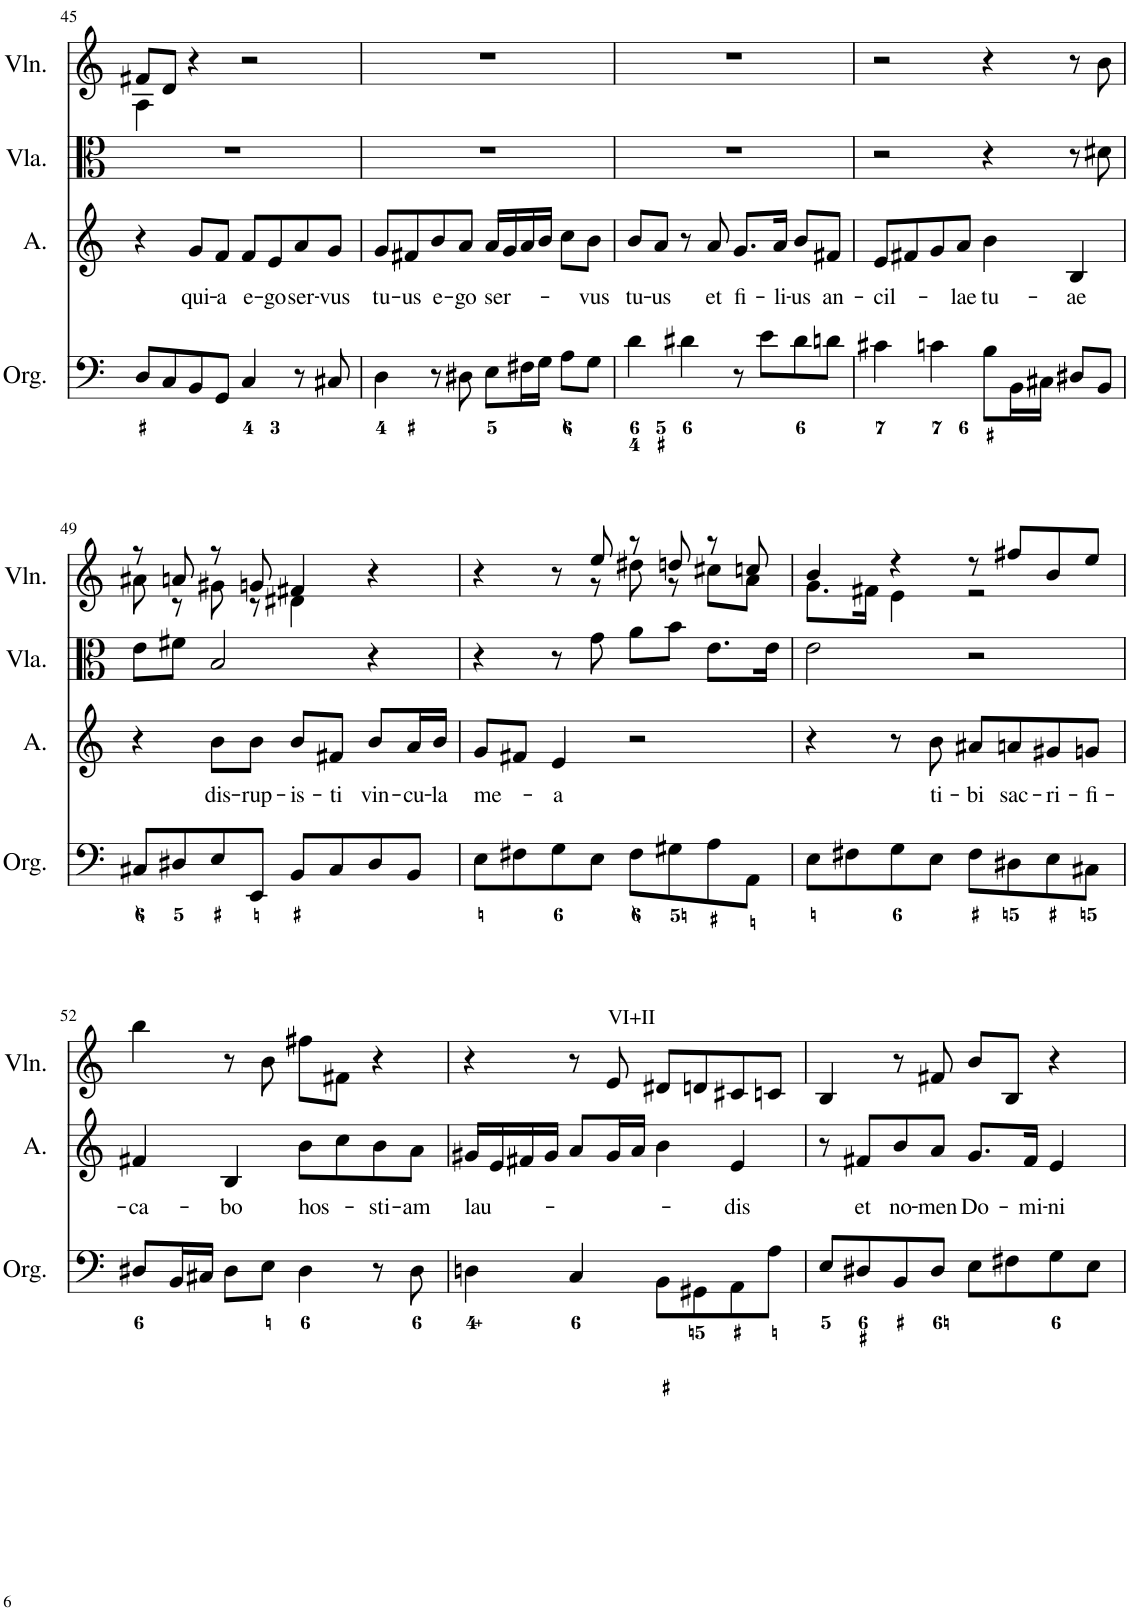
**kern	**kern	**text	**kern	**kern
*part4	*part3	*part3	*part2	*part1
*staff4	*staff3	*staff3	*staff2	*staff1
*I"Organ	*I"Alto	*	*I"Viola	*I"Violin
*I'Org.	*I'A.	*	*I'Vla.	*I'Vln.
!!LO:PB:g=z
*clefF4	*clefG2	*	*clefC3	*clefG2
*k[]	*k[]	*	*k[]	*k[]
*M4/4	*M4/4	*	*M4/4	*M4/4
=45	=45	=45	=45	=45
*	*	*	*	*^
8D/L	4r	.	1r	8f#X/L	4A\
8C/	.	.	.	8d/J	.
!	!	!LO:LY:b	!	!	!
8BB/	8g/L	qui-	.	4r	2.ryy
!	!	!LO:LY:b	!	!	!
8GG/J	8f/J	-a	.	.	.
!	!	!LO:LY:b	!	!	!
4C/	8f/L	e-	.	2r	.
!	!	!LO:LY:b	!	!	!
.	8e/	-go	.	.	.
!	!	!LO:LY:b	!	!	!
8r	8a/	ser-	.	.	.
!	!	!LO:LY:b	!	!	!
8C#X/	8g/J	-vus	.	.	.
*	*	*	*	*v	*v
=46	=46	=46	=46	=46
!	!	!LO:LY:b	!	!
4D\	8g/L	tu-	1r	1r
!	!	!LO:LY:b	!	!
.	8f#X/	-us	.	.
!	!	!LO:LY:b	!	!
8r	8b/	e-	.	.
!	!	!LO:LY:b	!	!
8D#X\	8a/J	-go	.	.
!	!	!LO:LY:b	!	!
8E\L	16a/LL	ser-	.	.
.	16g/	.	.	.
16F#X\L	16a/	.	.	.
16G\JJ	16b/JJ	.	.	.
8A\L	8cc\L	.	.	.
!	!	!LO:LY:b	!	!
8G\J	8b\J	-vus	.	.
=47	=47	=47	=47	=47
!	!	!LO:LY:b	!	!
4d\	8b/L	tu-	1r	1r
!	!	!LO:LY:b	!	!
.	8a/J	-us	.	.
4d#X\	8r	.	.	.
!	!	!LO:LY:b	!	!
.	8a/	et	.	.
!	!	!LO:LY:b	!	!
8r	8.g/L	fi-	.	.
8e\L	.	.	.	.
!	!	!LO:LY:b	!	!
.	16a/Jk	-li-	.	.
!	!	!LO:LY:b	!	!
8d#\	8b/L	-us	.	.
!	!	!LO:LY:b	!	!
8dn\J	8f#X/J	an-	.	.
=48	=48	=48	=48	=48
!	!	!LO:LY:b	!	!
4c#X\	8e/L	-cil-	2r	2r
.	8f#X/	.	.	.
4cn\	8g/	.	.	.
!	!	!LO:LY:b	!	!
.	8a/J	-lae	.	.
!	!	!LO:LY:b	!	!
8B\L	4b\	tu-	4r	4r
16BB\L	.	.	.	.
16C#X\JJ	.	.	.	.
!	!	!LO:LY:b	!	!
8D#X/L	4B/	-ae	8r	8r
8BB/J	.	.	8d#X\	8b\
!!LO:LB:g=z
=49	=49	=49	=49	=49
*	*	*	*	*^
8C#X/L	4r	.	8e\L	8r	8a#X\
8D#X/	.	.	8f#X\J	8an/	8r
!	!	!LO:LY:b	!	!	!
8E/	8b\L	dis-	2B/	8r	8g#X\
!	!	!LO:LY:b	!	!	!
8EE/J	8b\J	-rup-	.	8gn/	8r
!	!	!LO:LY:b	!	!	!
8BB/L	8b/L	-is-	.	4f#X/	4d#X\
!	!	!LO:LY:b	!	!	!
8C#/	8f#X/J	-ti	.	.	.
!	!	!LO:LY:b	!	!	!
8D#/	8b/L	vin-	4r	4r	4ryy
!	!	!LO:LY:b	!	!	!
8BB/J	16a/L	-cu-	.	.	.
!	!	!LO:LY:b	!	!	!
.	16b/JJ	-la	.	.	.
=50	=50	=50	=50	=50	=50
!	!	!LO:LY:b	!	!	!
8E\L	8g/L	me-	4r	4r	4.ryy
8F#X\	8f#X/J	.	.	.	.
!	!	!LO:LY:b	!	!	!
8G\	4e/	-a	8r	8r	.
8E\J	.	.	8g\	8ee/	8r
8F#\L	2r	.	8a\L	8r	8dd#X\
8G#X\	.	.	8b\J	8ddn/	8r
8A\	.	.	8.e\L	8r	8cc#X\L
8AA\J	.	.	.	8ccn/	8a\J
.	.	.	16e\Jk	.	.
=51	=51	=51	=51	=51	=51
8E\L	4r	.	2e\	4b/	8.g\L
8F#X\	.	.	.	.	.
.	.	.	.	.	16f#X\Jk
8G\	8r	.	.	4r	4e\
!	!	!LO:LY:b	!	!	!
8E\J	8b\	ti-	.	.	.
!	!	!LO:LY:b	!	!	!
8F#\L	8a#X/L	-bi	2r	8r	2r
!	!	!LO:LY:b	!	!	!
8D#X\	8an/	sac-	.	8ff#X/L	.
!	!	!LO:LY:b	!	!	!
8E\	8g#X/	-ri-	.	8b/	.
!	!	!LO:LY:b	!	!	!
8C#X\J	8gn/J	-fi-	.	8ee/J	.
*	*	*	*	*v	*v
!!LO:LB:g=z
=52	=52	=52	=52	=52
!	!	!LO:LY:b	!	!
8D#X/L	4f#X/	-ca-	1r	4bb\
16BB/L	.	.	.	.
16C#X/JJ	.	.	.	.
!	!	!LO:LY:b	!	!
8D#\L	4B/	-bo	.	8r
8E\J	.	.	.	8b\
!	!	!LO:LY:b	!	!
4D#\	8b\L	hos-	.	8ff#X\L
.	8cc\	.	.	8f#X\J
!	!	!LO:LY:b	!	!
8r	8b\	-sti-	.	4r
!	!	!LO:LY:b	!	!
8D#\	8a\J	-am	.	.
=53	=53	=53	=53	=53
!	!	!LO:LY:b	!	!
4Dn\	16g#X/LL	lau-	1r	4r
.	16e/	.	.	.
.	16f#X/	.	.	.
.	16g#/JJ	.	.	.
4C/	8a/L	.	.	8r
!	!	!	!	!LO:TX:a:t=VI+II
.	16g#/L	.	.	8e/
.	16a/JJ	.	.	.
8BB\L	4b\	.	.	8d#X/L
8GG#X\	.	.	.	8dn/
!	!	!LO:LY:b	!	!
8AA\	4e/	-dis	.	8c#X/
8A\J	.	.	.	8cn/J
=54	=54	=54	=54	=54
8E/L	8r	.	1r	4B/
!	!	!LO:LY:b	!	!
8D#X/	8f#X/L	et	.	.
!	!	!LO:LY:b	!	!
8BB/	8b/	no-	.	8r
!	!	!LO:LY:b	!	!
8D#/J	8a/J	-men	.	8f#X/
!	!	!LO:LY:b	!	!
8E\L	8.g/L	Do-	.	8b/L
8F#X\	.	.	.	8B/J
!	!	!LO:LY:b	!	!
.	16f#/Jk	-mi-	.	.
!	!	!LO:LY:b	!	!
8G\	4e/	-ni	.	4r
8E\J	.	.	.	.
=	=	=	=	=
*-	*-	*-	*-	*-
